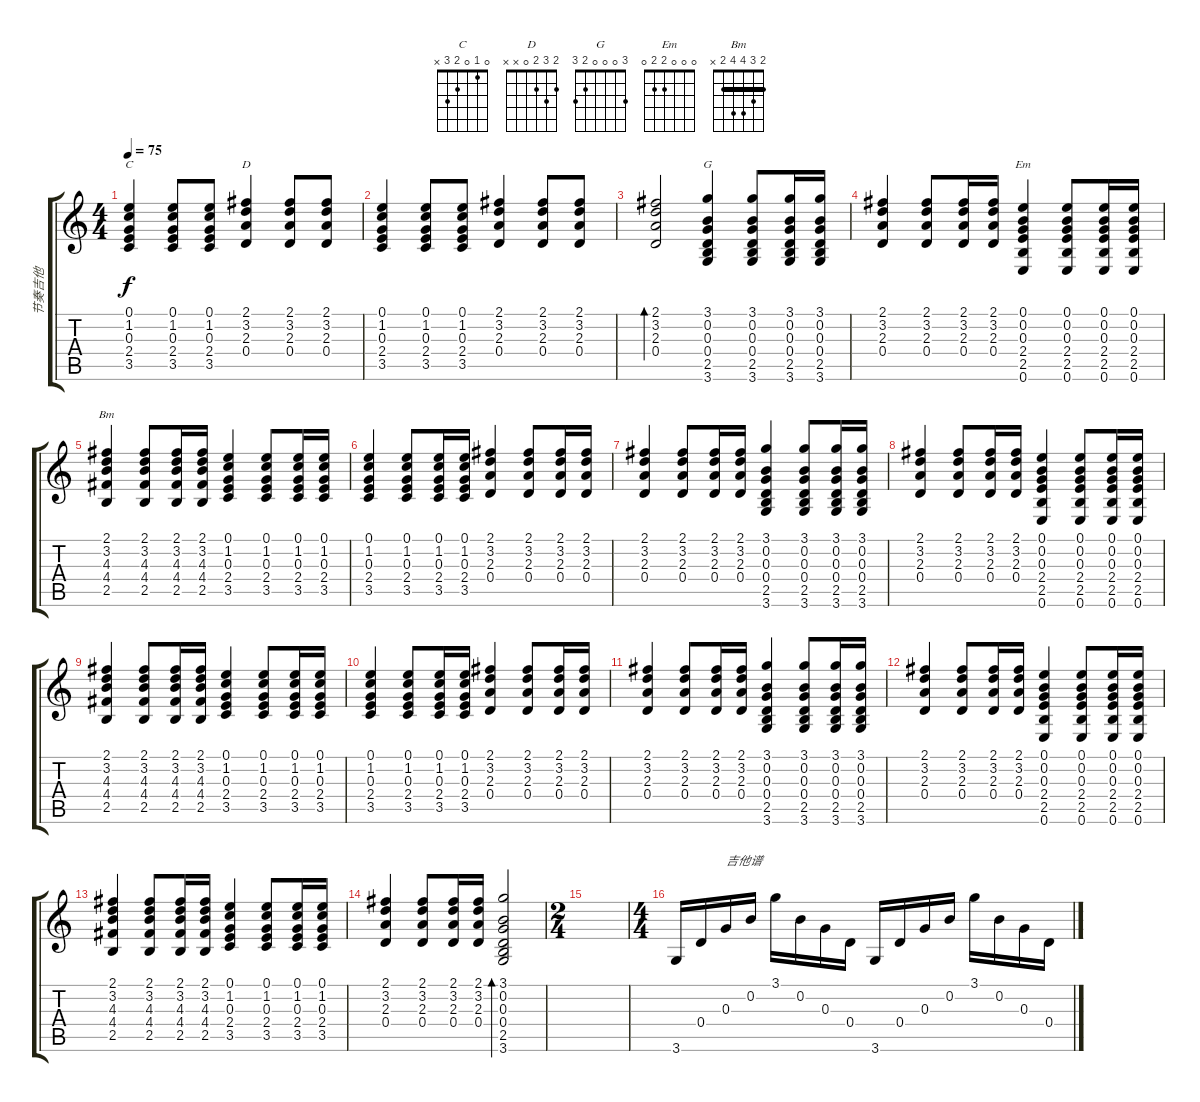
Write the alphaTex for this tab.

\track ("节奏吉他" "节奏吉他") {instrument acousticguitarsteel}
\staff {score tabs}
\tuning (E4 B3 G3 D3 A2 E2) {hide}
\chord ("C" 0 1 0 2 3 x)
\chord ("D" 2 3 2 0 x x)
\chord ("G" 3 0 0 0 2 3)
\chord ("Em" 0 0 0 2 2 0)
\chord ("Bm" 2 3 4 4 2 x) {barre 2}
\ts (4 4)
\tempo 75
\clef g2
\ks c
(0.1 1.2 0.3 2.4 3.5).4{ch "C" dy f} (0.1 1.2 0.3 2.4 3.5).8 (0.1 1.2 0.3 2.4 3.5).8 (2.1 3.2 2.3 0.4).4{ch "D"} (2.1 3.2 2.3 0.4).8 (2.1 3.2 2.3 0.4).8 |
(0.1 1.2 0.3 2.4 3.5).4 (0.1 1.2 0.3 2.4 3.5).8 (0.1 1.2 0.3 2.4 3.5).8 (2.1 3.2 2.3 0.4).4 (2.1 3.2 2.3 0.4).8 (2.1 3.2 2.3 0.4).8 |
(2.1 3.2 2.3 0.4).2{bd 60} (3.1 0.2 0.3 0.4 2.5 3.6).4{ch "G"} (3.1 0.2 0.3 0.4 2.5 3.6).8 (3.1 0.2 0.3 0.4 2.5 3.6).16 (3.1 0.2 0.3 0.4 2.5 3.6).16 |
(2.1 3.2 2.3 0.4).4 (2.1 3.2 2.3 0.4).8 (2.1 3.2 2.3 0.4).16 (2.1 3.2 2.3 0.4).16 (0.1 0.2 0.3 2.4 2.5 0.6).4{ch "Em"} (0.1 0.2 0.3 2.4 2.5 0.6).8 (0.1 0.2 0.3 2.4 2.5 0.6).16 (0.1 0.2 0.3 2.4 2.5 0.6).16 |
(2.1 3.2 4.3 4.4 2.5).4{ch "Bm"} (2.1 3.2 4.3 4.4 2.5).8 (2.1 3.2 4.3 4.4 2.5).16 (2.1 3.2 4.3 4.4 2.5).16 (0.1 1.2 0.3 2.4 3.5).4 (0.1 1.2 0.3 2.4 3.5).8 (0.1 1.2 0.3 2.4 3.5).16 (0.1 1.2 0.3 2.4 3.5).16 |
(0.1 1.2 0.3 2.4 3.5).4 (0.1 1.2 0.3 2.4 3.5).8 (0.1 1.2 0.3 2.4 3.5).16 (0.1 1.2 0.3 2.4 3.5).16 (2.1 3.2 2.3 0.4).4 (2.1 3.2 2.3 0.4).8 (2.1 3.2 2.3 0.4).16 (2.1 3.2 2.3 0.4).16 |
(2.1 3.2 2.3 0.4).4 (2.1 3.2 2.3 0.4).8 (2.1 3.2 2.3 0.4).16 (2.1 3.2 2.3 0.4).16 (3.1 0.2 0.3 0.4 2.5 3.6).4 (3.1 0.2 0.3 0.4 2.5 3.6).8 (3.1 0.2 0.3 0.4 2.5 3.6).16 (3.1 0.2 0.3 0.4 2.5 3.6).16 |
(2.1 3.2 2.3 0.4).4 (2.1 3.2 2.3 0.4).8 (2.1 3.2 2.3 0.4).16 (2.1 3.2 2.3 0.4).16 (0.1 0.2 0.3 2.4 2.5 0.6).4 (0.1 0.2 0.3 2.4 2.5 0.6).8 (0.1 0.2 0.3 2.4 2.5 0.6).16 (0.1 0.2 0.3 2.4 2.5 0.6).16 |
(2.1 3.2 4.3 4.4 2.5).4 (2.1 3.2 4.3 4.4 2.5).8 (2.1 3.2 4.3 4.4 2.5).16 (2.1 3.2 4.3 4.4 2.5).16 (0.1 1.2 0.3 2.4 3.5).4 (0.1 1.2 0.3 2.4 3.5).8 (0.1 1.2 0.3 2.4 3.5).16 (0.1 1.2 0.3 2.4 3.5).16 |
(0.1 1.2 0.3 2.4 3.5).4 (0.1 1.2 0.3 2.4 3.5).8 (0.1 1.2 0.3 2.4 3.5).16 (0.1 1.2 0.3 2.4 3.5).16 (2.1 3.2 2.3 0.4).4 (2.1 3.2 2.3 0.4).8 (2.1 3.2 2.3 0.4).16 (2.1 3.2 2.3 0.4).16 |
(2.1 3.2 2.3 0.4).4 (2.1 3.2 2.3 0.4).8 (2.1 3.2 2.3 0.4).16 (2.1 3.2 2.3 0.4).16 (3.1 0.2 0.3 0.4 2.5 3.6).4 (3.1 0.2 0.3 0.4 2.5 3.6).8 (3.1 0.2 0.3 0.4 2.5 3.6).16 (3.1 0.2 0.3 0.4 2.5 3.6).16 |
(2.1 3.2 2.3 0.4).4 (2.1 3.2 2.3 0.4).8 (2.1 3.2 2.3 0.4).16 (2.1 3.2 2.3 0.4).16 (0.1 0.2 0.3 2.4 2.5 0.6).4 (0.1 0.2 0.3 2.4 2.5 0.6).8 (0.1 0.2 0.3 2.4 2.5 0.6).16 (0.1 0.2 0.3 2.4 2.5 0.6).16 |
(2.1 3.2 4.3 4.4 2.5).4 (2.1 3.2 4.3 4.4 2.5).8 (2.1 3.2 4.3 4.4 2.5).16 (2.1 3.2 4.3 4.4 2.5).16 (0.1 1.2 0.3 2.4 3.5).4 (0.1 1.2 0.3 2.4 3.5).8 (0.1 1.2 0.3 2.4 3.5).16 (0.1 1.2 0.3 2.4 3.5).16 |
(2.1 3.2 2.3 0.4).4 (2.1 3.2 2.3 0.4).8 (2.1 3.2 2.3 0.4).16 (2.1 3.2 2.3 0.4).16 (3.1 0.2 0.3 0.4 2.5 3.6).2{bd 60} |
\ts (2 4)
|
\ts (4 4)
3.6.16 0.4.16 0.3.16{txt "吉他谱"} 0.2.16 3.1.16 0.2.16 0.3.16 0.4.16 3.6.16 0.4.16 0.3.16 0.2.16 3.1.16 0.2.16 0.3.16 0.4.16
